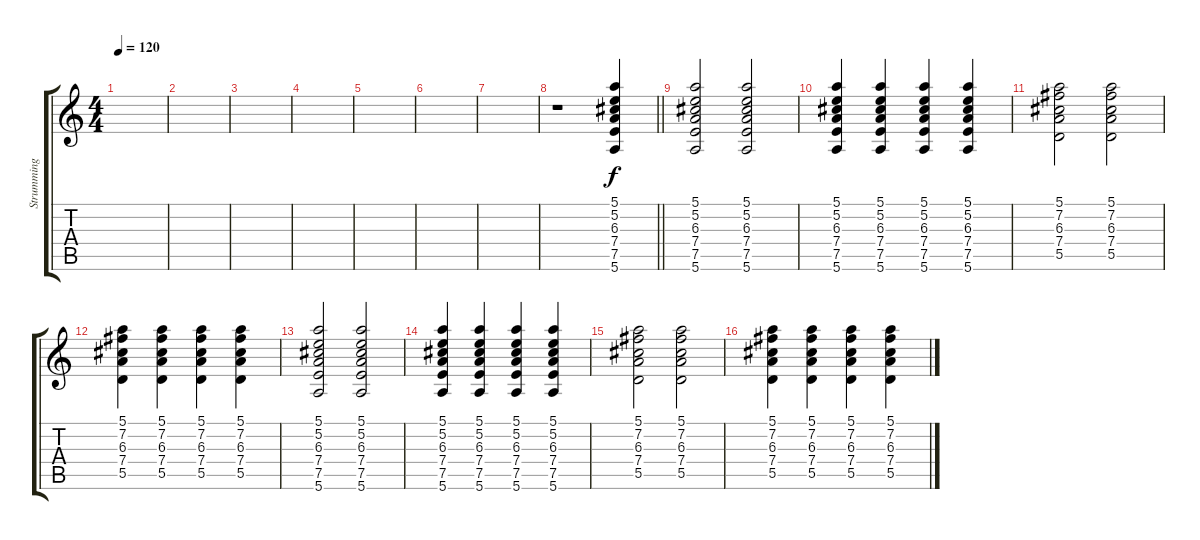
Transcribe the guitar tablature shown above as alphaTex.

\track ("Strumming" "Strumming") {instrument acousticguitarnylon}
\staff {score tabs}
\tuning (E4 B3 G3 D3 A2 E2) {hide}
\ts (4 4)
\tempo 120
\clef g2
\ks c
|
|
|
|
|
|
|
\barLineRight lightlight
r.1 (5.1 5.2 6.3 7.4 7.5 5.6).4 |
(5.1 5.2 6.3 7.4 7.5 5.6).2 (5.1 5.2 6.3 7.4 7.5 5.6).2 |
(5.1 5.2 6.3 7.4 7.5 5.6).4 (5.1 5.2 6.3 7.4 7.5 5.6).4 (5.1 5.2 6.3 7.4 7.5 5.6).4 (5.1 5.2 6.3 7.4 7.5 5.6).4 |
(5.1 7.2 6.3 7.4 5.5).2 (5.1 7.2 6.3 7.4 5.5).2 |
(5.1 7.2 6.3 7.4 5.5).4 (5.1 7.2 6.3 7.4 5.5).4 (5.1 7.2 6.3 7.4 5.5).4 (5.1 7.2 6.3 7.4 5.5).4 |
(5.1 5.2 6.3 7.4 7.5 5.6).2 (5.1 5.2 6.3 7.4 7.5 5.6).2 |
(5.1 5.2 6.3 7.4 7.5 5.6).4 (5.1 5.2 6.3 7.4 7.5 5.6).4 (5.1 5.2 6.3 7.4 7.5 5.6).4 (5.1 5.2 6.3 7.4 7.5 5.6).4 |
(5.1 7.2 6.3 7.4 5.5).2 (5.1 7.2 6.3 7.4 5.5).2 |
(5.1 7.2 6.3 7.4 5.5).4 (5.1 7.2 6.3 7.4 5.5).4 (5.1 7.2 6.3 7.4 5.5).4 (5.1 7.2 6.3 7.4 5.5).4
